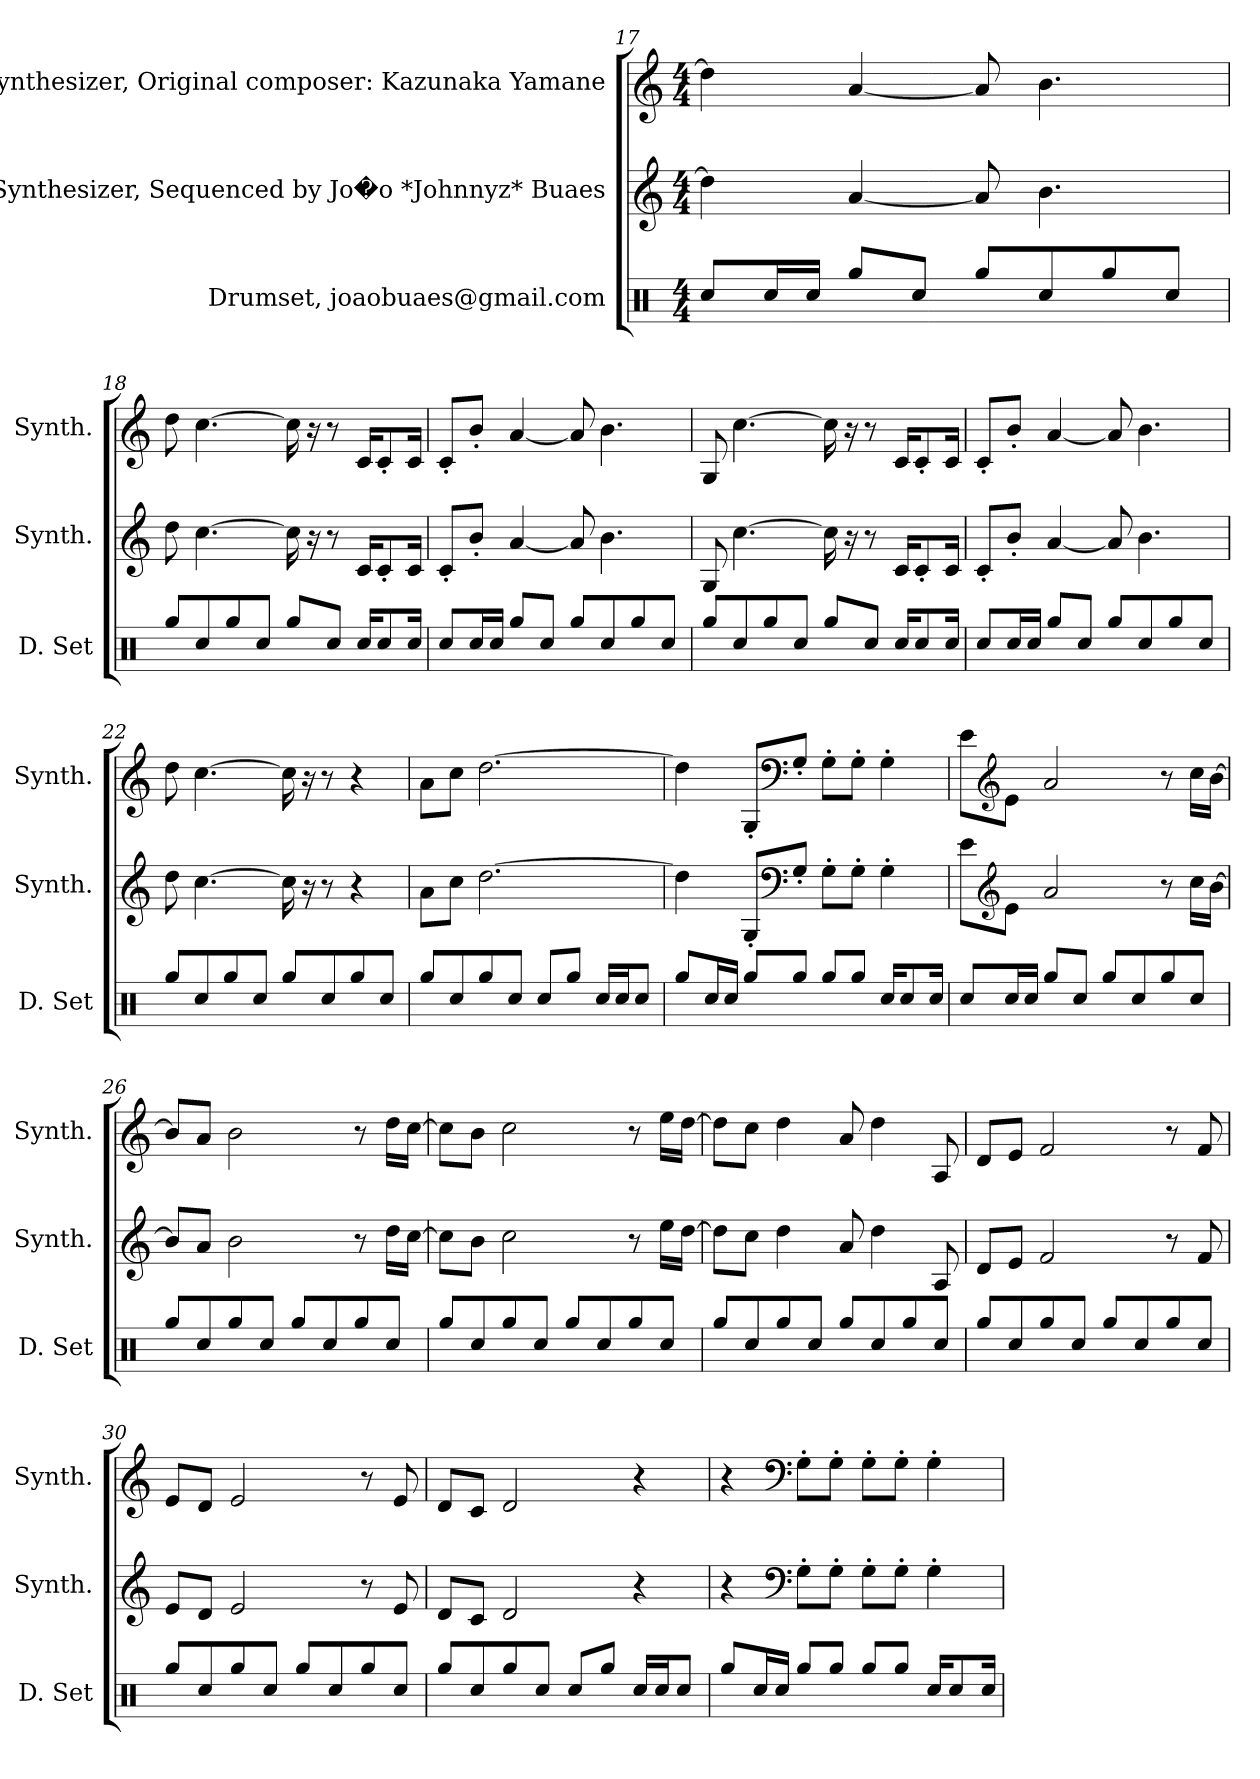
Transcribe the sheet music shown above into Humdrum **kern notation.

**kern	**kern	**kern
*part3	*part2	*part1
*staff3	*staff2	*staff1
*I"Drumset, joaobuaes@gmail.com	*I"Effect Synthesizer, Sequenced by Jo�o *Johnnyz* Buaes	*I"Square Synthesizer, Original composer: Kazunaka Yamane
*I'D. Set	*I'Synth.	*I'Synth.
*clefX	*clefG2	*clefG2
*k[]	*k[]	*k[]
*M4/4	*M4/4	*M4/4
=17	=17	=17
8Rcc/L	4dd\]	4dd\]
16Rcc/L	.	.
16Rcc/JJ	.	.
8Rgg/L	[4a/	[4a/
8Rcc/J	.	.
8Rgg/L	8a/]	8a/]
8Rcc/	4.b\	4.b\
8Rgg/	.	.
8Rcc/J	.	.
=18	=18	=18
8Rgg/L	8dd\	8dd\
8Rcc/	[4.cc\	[4.cc\
8Rgg/	.	.
8Rcc/J	.	.
8Rgg/L	16cc\]	16cc\]
.	16r	16r
8Rcc/J	8r	8r
16Rcc/KL	16c/KL	16c/KL
8Rcc/	8c'/	8c'/
16Rcc/Jk	16c/Jk	16c/Jk
=19	=19	=19
8Rcc/L	8c'/L	8c'/L
16Rcc/L	8b'/J	8b'/J
16Rcc/JJ	.	.
8Rgg/L	[4a/	[4a/
8Rcc/J	.	.
8Rgg/L	8a/]	8a/]
8Rcc/	4.b\	4.b\
8Rgg/	.	.
8Rcc/J	.	.
!!LO:LB:g=z
=20	=20	=20
8Rgg/L	8G/	8G/
8Rcc/	[4.cc\	[4.cc\
8Rgg/	.	.
8Rcc/J	.	.
8Rgg/L	16cc\]	16cc\]
.	16r	16r
8Rcc/J	8r	8r
16Rcc/KL	16c/KL	16c/KL
8Rcc/	8c'/	8c'/
16Rcc/Jk	16c/Jk	16c/Jk
=21	=21	=21
8Rcc/L	8c'/L	8c'/L
16Rcc/L	8b'/J	8b'/J
16Rcc/JJ	.	.
8Rgg/L	[4a/	[4a/
8Rcc/J	.	.
8Rgg/L	8a/]	8a/]
8Rcc/	4.b\	4.b\
8Rgg/	.	.
8Rcc/J	.	.
=22	=22	=22
8Rgg/L	8dd\	8dd\
8Rcc/	[4.cc\	[4.cc\
8Rgg/	.	.
8Rcc/J	.	.
8Rgg/L	16cc\]	16cc\]
.	16r	16r
8Rcc/	8r	8r
8Rgg/	4r	4r
8Rcc/J	.	.
=23	=23	=23
8Rgg/L	8a\L	8a\L
8Rcc/	8cc\J	8cc\J
8Rgg/	[2.dd\	[2.dd\
8Rcc/J	.	.
8Rcc/L	.	.
8Rgg/J	.	.
16Rcc/LL	.	.
16Rcc/J	.	.
8Rcc/J	.	.
!!LO:LB:g=z
=24	=24	=24
8Rgg/L	4dd\]	4dd\]
16Rcc/L	.	.
16Rcc/JJ	.	.
8Rgg/L	8G'/L	8G'/L
*	*clefF4	*clefF4
8Rgg/J	8G'/J	8G'/J
8Rgg/L	8G'\L	8G'\L
8Rgg/J	8G'\J	8G'\J
16Rcc/KL	4G'\	4G'\
8Rcc/	.	.
16Rcc/Jk	.	.
=25	=25	=25
8Rcc/L	8e\L	8e\L
*	*clefG2	*clefG2
16Rcc/L	8e\J	8e\J
16Rcc/JJ	.	.
8Rgg/L	2a/	2a/
8Rcc/J	.	.
8Rgg/L	.	.
8Rcc/	.	.
8Rgg/	8r	8r
8Rcc/J	16cc\LL	16cc\LL
.	[16b\JJ	[16b\JJ
=26	=26	=26
8Rgg/L	8b/L]	8b/L]
8Rcc/	8a/J	8a/J
8Rgg/	2b\	2b\
8Rcc/J	.	.
8Rgg/L	.	.
8Rcc/	.	.
8Rgg/	8r	8r
8Rcc/J	16dd\LL	16dd\LL
.	[16cc\JJ	[16cc\JJ
=27	=27	=27
8Rgg/L	8cc\L]	8cc\L]
8Rcc/	8b\J	8b\J
8Rgg/	2cc\	2cc\
8Rcc/J	.	.
8Rgg/L	.	.
8Rcc/	.	.
8Rgg/	8r	8r
8Rcc/J	16ee\LL	16ee\LL
.	[16dd\JJ	[16dd\JJ
!!LO:LB:g=z
=28	=28	=28
8Rgg/L	8dd\L]	8dd\L]
8Rcc/	8cc\J	8cc\J
8Rgg/	4dd\	4dd\
8Rcc/J	.	.
8Rgg/L	8a/	8a/
8Rcc/	4dd\	4dd\
8Rgg/	.	.
8Rcc/J	8A/	8A/
=29	=29	=29
8Rgg/L	8d/L	8d/L
8Rcc/	8e/J	8e/J
8Rgg/	2f/	2f/
8Rcc/J	.	.
8Rgg/L	.	.
8Rcc/	.	.
8Rgg/	8r	8r
8Rcc/J	8f/	8f/
=30	=30	=30
8Rgg/L	8e/L	8e/L
8Rcc/	8d/J	8d/J
8Rgg/	2e/	2e/
8Rcc/J	.	.
8Rgg/L	.	.
8Rcc/	.	.
8Rgg/	8r	8r
8Rcc/J	8e/	8e/
=31	=31	=31
8Rgg/L	8d/L	8d/L
8Rcc/	8c/J	8c/J
8Rgg/	2d/	2d/
8Rcc/J	.	.
8Rcc/L	.	.
8Rgg/J	.	.
16Rcc/LL	4r	4r
16Rcc/J	.	.
8Rcc/J	.	.
!!LO:PB:g=z
=32	=32	=32
8Rgg/L	4r	4r
16Rcc/L	.	.
16Rcc/JJ	.	.
*	*clefF4	*clefF4
8Rgg/L	8G'\L	8G'\L
8Rgg/J	8G'\J	8G'\J
8Rgg/L	8G'\L	8G'\L
8Rgg/J	8G'\J	8G'\J
16Rcc/KL	4G'\	4G'\
8Rcc/	.	.
16Rcc/Jk	.	.
=	=	=
*-	*-	*-
